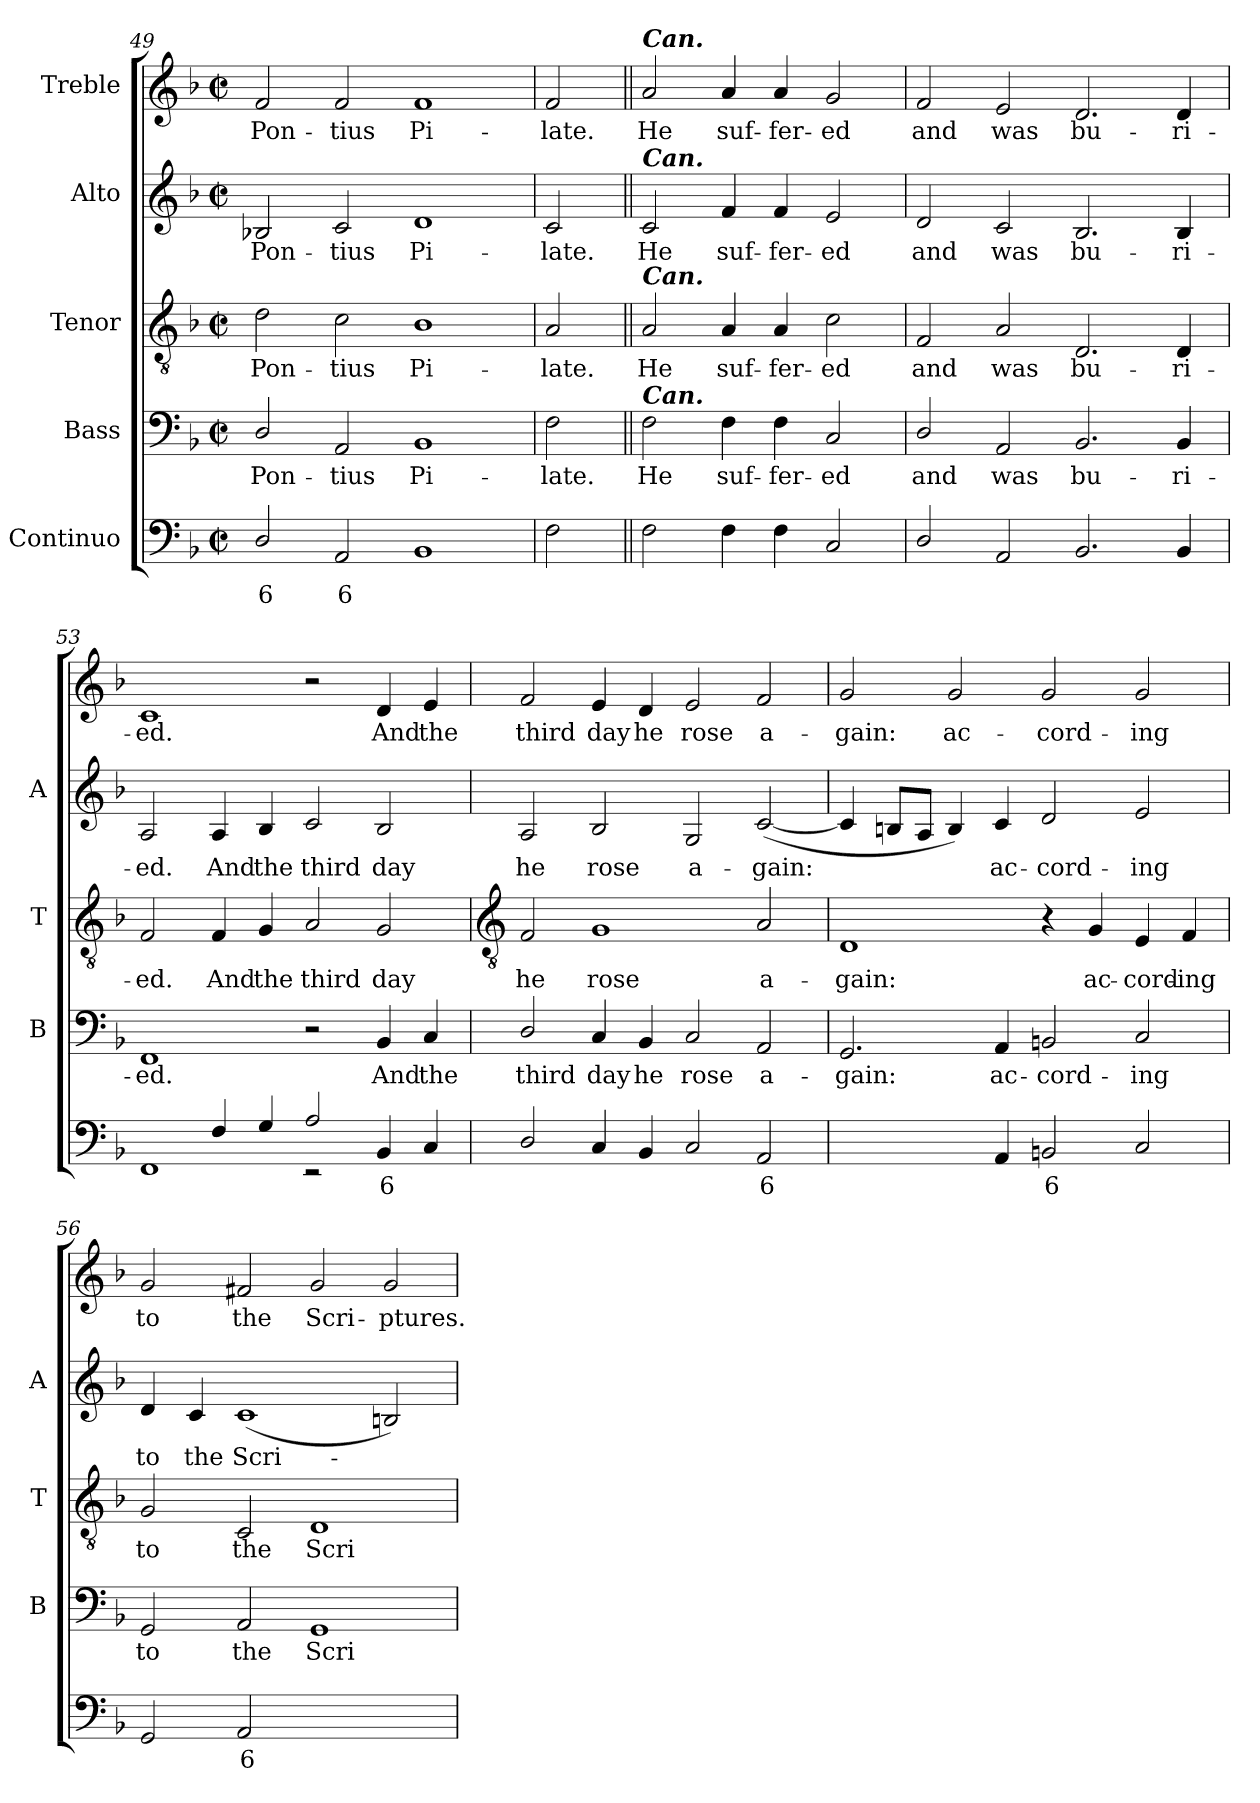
**kern	**text	**kern	**text	**kern	**text	**kern	**text	**kern	**text
*part5	*part5	*part4	*part4	*part3	*part3	*part2	*part2	*part1	*part1
*staff5	*staff5	*staff4	*staff4	*staff3	*staff3	*staff2	*staff2	*staff1	*staff1
*I"Continuo	*	*I"Bass	*	*I"Tenor	*	*I"Alto	*	*I"Treble	*
*	*	*I'B	*	*I'T	*	*I'A	*	*	*
*clefF4	*	*clefF4	*	*clefGv2	*	*clefG2	*	*clefG2	*
*k[b-]	*	*k[b-]	*	*k[b-]	*	*k[b-]	*	*k[b-]	*
*F:	*	*F:	*	*F:	*	*F:	*	*F:	*
*M4/2	*	*M4/2	*	*M4/2	*	*M4/2	*	*M4/2	*
*met(c|)	*	*met(c|)	*	*met(c|)	*	*met(c|)	*	*met(c|)	*
=49	=49	=49	=49	=49	=49	=49	=49	=49	=49
!	!LO:LY:b	!	!LO:LY:b	!	!LO:LY:b	!	!LO:LY:b	!	!LO:LY:b
*^	*	*	*	*	*	*	*	*	*
2D/	0ryy	6	2D/	Pon-	2d	Pon-	2B-X	Pon-	2f	Pon-
!	!	!LO:LY:b	!	!LO:LY:b	!	!LO:LY:b	!	!LO:LY:b	!	!LO:LY:b
2AA	.	6	2AA	-tius	2c	-tius	2c	-tius	2f	-tius
!	!	!	!	!LO:LY:b	!	!LO:LY:b	!	!LO:LY:b	!	!LO:LY:b
1BB-	.	.	1BB-	Pi-	1B-	Pi-	1d	Pi-	1f	Pi-
=50	=50	=50	=50	=50	=50	=50	=50	=50	=50	=50
!	!	!	!	!LO:LY:b	!	!LO:LY:b	!	!LO:LY:b	!	!LO:LY:b
2F	2ryy	.	2F	-late.	2A	-late.	2c	-late.	2f	-late.
=51||	=51||	=51||	=51||	=51||	=51||	=51||	=51||	=51||	=51||	=51||
!	!	!	!	!	!	!	!	!	!LO:TX:a:Bi:t=Can.	!
!	!	!	!	!	!	!	!LO:TX:a:Bi:t=Can.	!	!	!
!	!	!	!	!	!LO:TX:a:Bi:t=Can.	!	!	!	!	!
!	!	!	!LO:TX:a:Bi:t=Can.	!	!	!	!	!	!	!
!	!	!	!	!LO:LY:b	!	!LO:LY:b	!	!LO:LY:b	!	!LO:LY:b
2F	1.ryy	.	2F	He	2A	He	2c	He	2a	He
!	!	!	!	!LO:LY:b	!	!LO:LY:b	!	!LO:LY:b	!	!LO:LY:b
4F	.	.	4F	suf-	4A	suf-	4f	suf-	4a	suf-
!	!	!	!	!LO:LY:b	!	!LO:LY:b	!	!LO:LY:b	!	!LO:LY:b
4F	.	.	4F	-fer-	4A	-fer-	4f	-fer-	4a	-fer-
!	!	!	!	!LO:LY:b	!	!LO:LY:b	!	!LO:LY:b	!	!LO:LY:b
2C	.	.	2C	-ed	2c	-ed	2e	-ed	2g	-ed
=52	=52	=52	=52	=52	=52	=52	=52	=52	=52	=52
!	!	!	!	!LO:LY:b	!	!LO:LY:b	!	!LO:LY:b	!	!LO:LY:b
2D/	0ryy	.	2D/	and	2F	and	2d	and	2f	and
!	!	!	!	!LO:LY:b	!	!LO:LY:b	!	!LO:LY:b	!	!LO:LY:b
2AA	.	.	2AA	was	2A	was	2c	was	2e	was
!	!	!	!	!LO:LY:b	!	!LO:LY:b	!	!LO:LY:b	!	!LO:LY:b
2.BB-	.	.	2.BB-	bu-	2.D	bu-	2.B-	bu-	2.d	bu-
!	!	!	!	!LO:LY:b	!	!LO:LY:b	!	!LO:LY:b	!	!LO:LY:b
4BB-	.	.	4BB-	-ri-	4D	-ri-	4B-	-ri-	4d	-ri-
=53	=53	=53	=53	=53	=53	=53	=53	=53	=53	=53
!	!	!	!	!LO:LY:b	!	!LO:LY:b	!	!LO:LY:b	!	!LO:LY:b
2ryy	1FF	.	1FF	-ed.	2F	-ed.	2A	-ed.	1c	-ed.
!	!	!	!	!	!	!LO:LY:b	!	!LO:LY:b	!	!
4F	.	.	.	.	4F	And	4A	And	.	.
!	!	!	!	!	!	!LO:LY:b	!	!LO:LY:b	!	!
4G	.	.	.	.	4G	the	4B-	the	.	.
!	!	!	!	!	!	!LO:LY:b	!	!LO:LY:b	!	!
2A	2r	.	2r	.	2A	third	2c	third	2r	.
!	!	!LO:LY:b	!	!LO:LY:b	!	!LO:LY:b	!	!LO:LY:b	!	!LO:LY:b
2ryy	4BB-	6	4BB-	And	2G	day	2B-	day	4d	And
!	!	!	!	!LO:LY:b	!	!	!	!	!	!LO:LY:b
.	4C	.	4C	the	.	.	.	.	4e	the
*v	*v	*	*	*	*	*	*	*	*	*
!!LO:LB:g=z
=54	=54	=54	=54	=54	=54	=54	=54	=54	=54
*	*	*	*	*clefGv2	*	*	*	*	*
*^	*	*	*	*	*	*	*	*	*
!	!	!	!	!LO:LY:b	!	!LO:LY:b	!	!LO:LY:b	!	!LO:LY:b
*v	*v	*	*	*	*	*	*	*	*	*
2D/	.	2D/	third	2F	he	2A	he	2f	third
!	!	!	!LO:LY:b	!	!LO:LY:b	!	!LO:LY:b	!	!LO:LY:b
4C	.	4C	day	1G	rose	2B-	rose	4e	day
!	!	!	!LO:LY:b	!	!	!	!	!	!LO:LY:b
4BB-	.	4BB-	he	.	.	.	.	4d	he
!	!	!	!LO:LY:b	!	!	!	!LO:LY:b	!	!LO:LY:b
2C	.	2C	rose	.	.	2G	a-	2e	rose
!	!LO:LY:b	!	!LO:LY:b	!	!LO:LY:b	!	!LO:LY:b	!	!LO:LY:b
2AA	6	2AA	a-	2A	a-	(<[2c	-gain:	2f	a-
=55	=55	=55	=55	=55	=55	=55	=55	=55	=55
!	!LO:LY:b	!	!LO:LY:b	!	!LO:LY:b	!	!	!	!LO:LY:b
[2GGyy	4	2.GG	-gain:	1D	-gain:	4c]	.	2g	-gain:
.	.	.	.	.	.	8BnL	.	.	.
.	.	.	.	.	.	8AJ	.	.	.
!	!LO:LY:b	!	!	!	!	!	!	!	!LO:LY:b
4GGyy]	3	.	.	.	.	4B)	.	2g	ac-
!	!	!	!LO:LY:b	!	!	!	!LO:LY:b	!	!
4AA	.	4AA	ac-	.	.	4c	ac-	.	.
!	!LO:LY:b	!	!LO:LY:b	!	!	!	!LO:LY:b	!	!LO:LY:b
2BBn	6	2BBn	-cord-	4r	.	2d	-cord-	2g	-cord-
!	!	!	!	!	!LO:LY:b	!	!	!	!
.	.	.	.	4G	ac-	.	.	.	.
!	!	!	!LO:LY:b	!	!LO:LY:b	!	!LO:LY:b	!	!LO:LY:b
2C	.	2C	-ing	4E	-cord-	2e	-ing	2g	-ing
!	!	!	!	!	!LO:LY:b	!	!	!	!
.	.	.	.	4F	-ing	.	.	.	.
=56	=56	=56	=56	=56	=56	=56	=56	=56	=56
!	!	!	!LO:LY:b	!	!LO:LY:b	!	!LO:LY:b	!	!LO:LY:b
2GG	.	2GG	to	2G	to	4d	to	2g	to
!	!	!	!	!	!	!	!LO:LY:b	!	!
.	.	.	.	.	.	4c	the	.	.
!	!LO:LY:b	!	!LO:LY:b	!	!LO:LY:b	!	!LO:LY:b	!	!LO:LY:b
2AA	6	2AA	the	2C	the	(<1c	Scri-	2f#X	the
!	!LO:LY:b	!	!LO:LY:b	!	!LO:LY:b	!	!	!	!LO:LY:b
[2GGyy	4	1GG	Scri-	1D	Scri-	.	.	2g	Scri-
!	!LO:LY:b	!	!	!	!	!	!	!	!LO:LY:b
2GGyy]	3	.	.	.	.	2Bn)	.	2g	-ptures.
=	=	=	=	=	=	=	=	=	=
*-	*-	*-	*-	*-	*-	*-	*-	*-	*-
